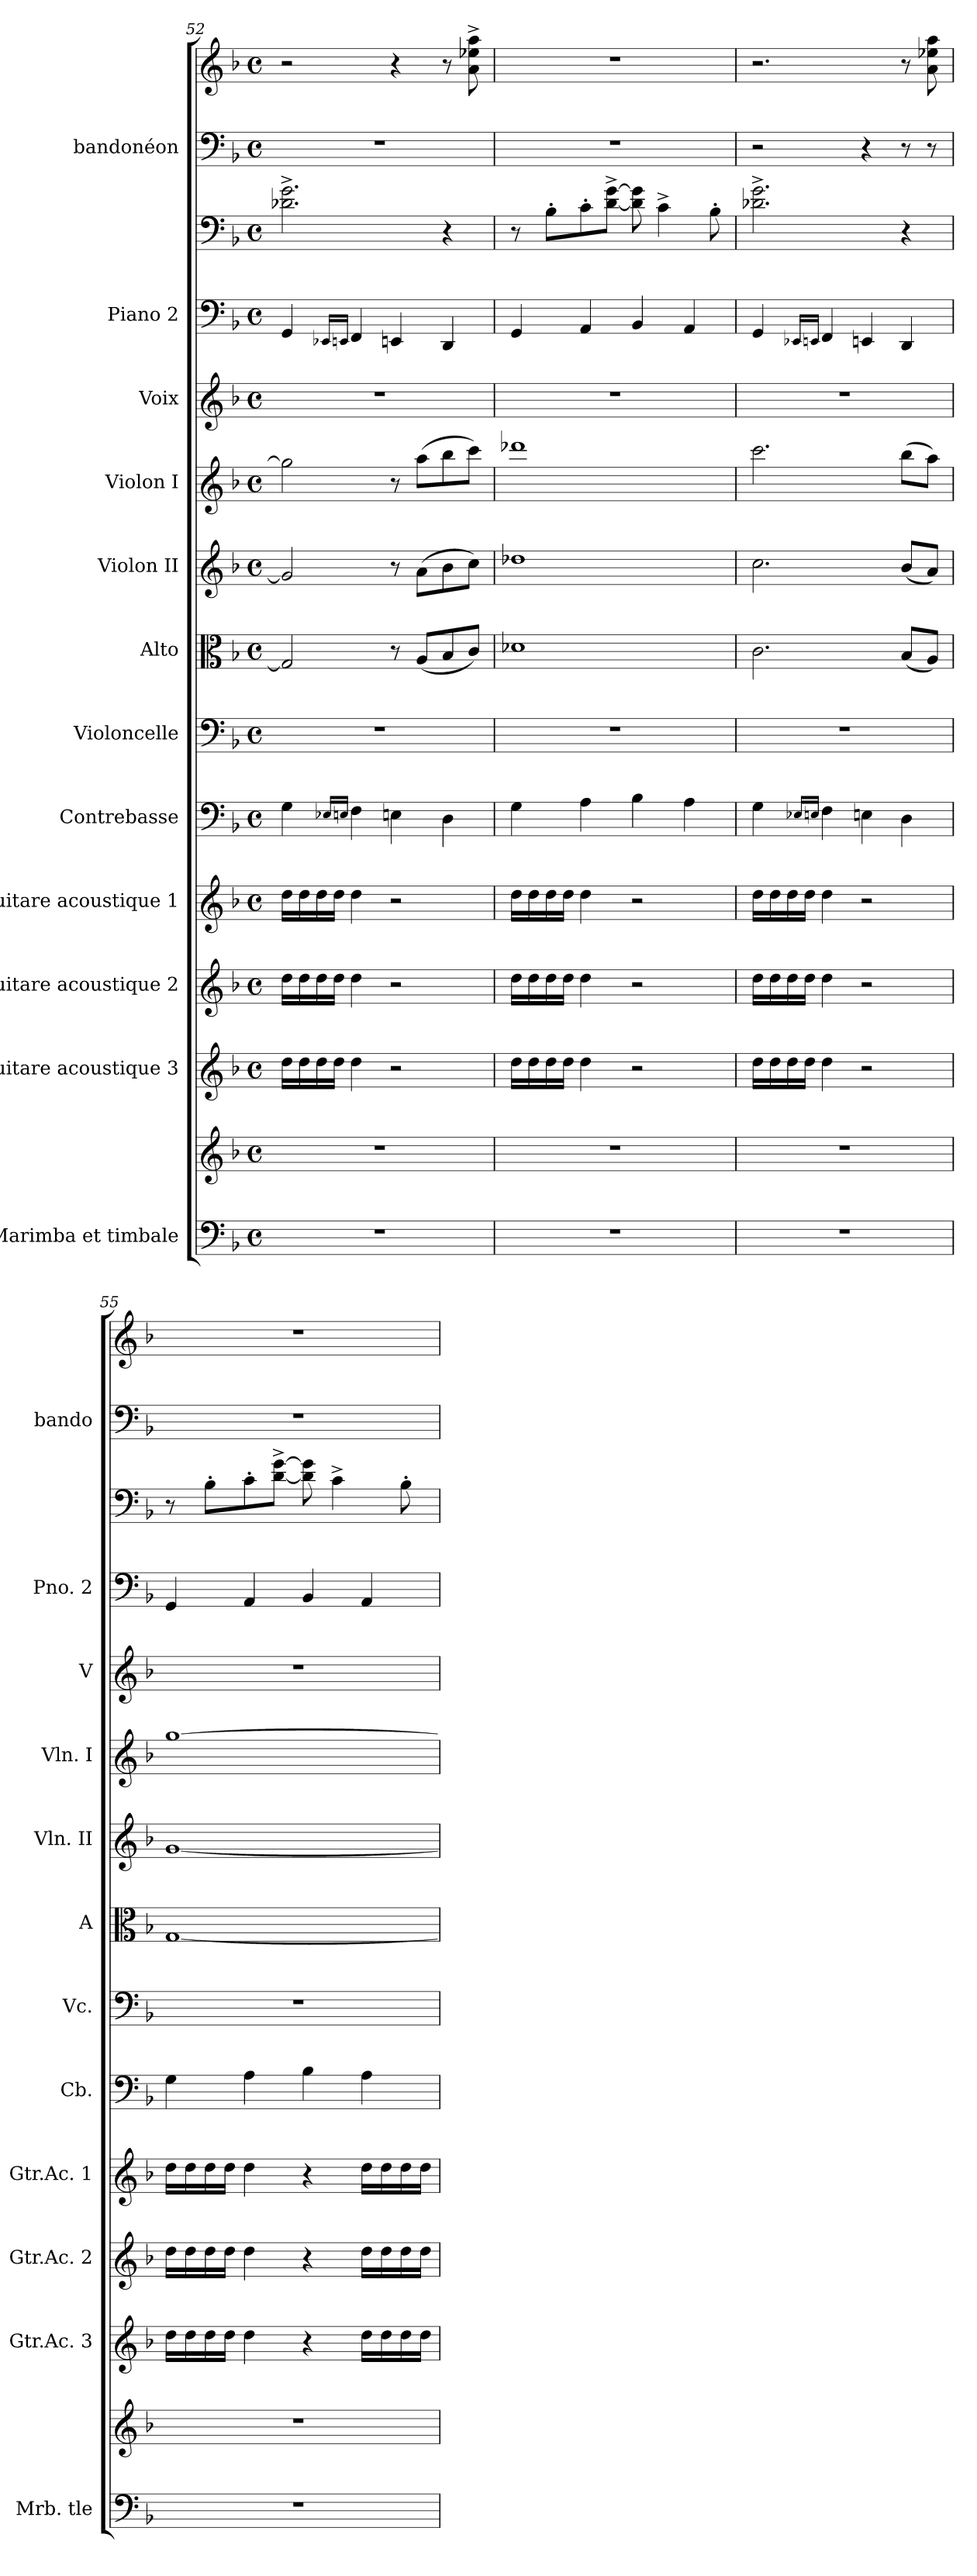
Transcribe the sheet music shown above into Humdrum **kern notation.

**kern	**kern	**kern	**kern	**kern	**kern	**kern	**kern	**kern	**kern	**kern	**kern	**kern	**kern	**kern
*part12	*part12	*part11	*part10	*part9	*part8	*part7	*part6	*part5	*part4	*part3	*part2	*part2	*part1	*part1
*staff15	*staff14	*staff13	*staff12	*staff11	*staff10	*staff9	*staff8	*staff7	*staff6	*staff5	*staff4	*staff3	*staff2	*staff1
*I"Marimba et timbale	*	*I"Guitare acoustique 3	*I"Guitare acoustique 2	*I"Guitare acoustique 1	*I"Contrebasse	*I"Violoncelle	*I"Alto	*I"Violon II	*I"Violon I	*I"Voix	*I"Piano 2	*	*I"bandonéon	*
*I'Mrb. tle	*	*I'Gtr.Ac. 3	*I'Gtr.Ac. 2	*I'Gtr.Ac. 1	*I'Cb.	*I'Vc.	*I'A	*I'Vln. II	*I'Vln. I	*I'V	*I'Pno. 2	*	*I'bando	*
*clefF4	*clefG2	*clefG2	*clefG2	*clefG2	*clefF4	*clefF4	*clefC3	*clefG2	*clefG2	*clefG2	*clefF4	*clefF4	*clefF4	*clefG2
*	*	*ITrd7c12	*ITrd7c12	*ITrd7c12	*ITrd7c12	*	*	*	*	*	*	*	*	*
*k[b-]	*k[b-]	*k[b-]	*k[b-]	*k[b-]	*k[b-]	*k[b-]	*k[b-]	*k[b-]	*k[b-]	*k[b-]	*k[b-]	*k[b-]	*k[b-]	*k[b-]
*d:	*d:	*d:	*d:	*d:	*d:	*d:	*d:	*d:	*d:	*d:	*d:	*d:	*d:	*d:
*M4/4	*M4/4	*M4/4	*M4/4	*M4/4	*M4/4	*M4/4	*M4/4	*M4/4	*M4/4	*M4/4	*M4/4	*M4/4	*M4/4	*M4/4
*met(c)	*met(c)	*met(c)	*met(c)	*met(c)	*met(c)	*met(c)	*met(c)	*met(c)	*met(c)	*met(c)	*met(c)	*met(c)	*met(c)	*met(c)
=52	=52	=52	=52	=52	=52	=52	=52	=52	=52	=52	=52	=52	=52	=52
1r	1r	16d\LL	16d\LL	16d\LL	4GG\	1r	2G/]	2g/]	2gg\]	1r	4GG/	2.d-X\^> 2.g\^>	1r	2r
.	.	16d\	16d\	16d\	.	.	.	.	.	.	.	.	.	.
.	.	16d\	16d\	16d\	.	.	.	.	.	.	.	.	.	.
.	.	16d\JJ	16d\JJ	16d\JJ	.	.	.	.	.	.	.	.	.	.
.	.	.	.	.	16qEE-X/LL	.	.	.	.	.	16qEE-X/LL	.	.	.
.	.	.	.	.	16qEEn/JJ	.	.	.	.	.	16qEEn/JJ	.	.	.
.	.	4d\	4d\	4d\	4FF\	.	.	.	.	.	4FF/	.	.	.
.	.	2r	2r	2r	4EE\	.	8r	8r	8r	.	4EE/	.	.	4r
.	.	.	.	.	.	.	(<8A/L	(>8a\L	(>8aa\L	.	.	.	.	.
.	.	.	.	.	4DD\	.	8B-/	8b-\	8bb-\	.	4DD/	4r	.	8r
.	.	.	.	.	.	.	8c/J)	8cc\J)	8ccc\J)	.	.	.	.	8a\^> 8ee-X\^> 8aa\^>
!!LO:PB:g=z
=53	=53	=53	=53	=53	=53	=53	=53	=53	=53	=53	=53	=53	=53	=53
1r	1r	16d\LL	16d\LL	16d\LL	4GG\	1r	1d-X	1dd-X	1ddd-X	1r	4GG/	8r	1r	1r
.	.	16d\	16d\	16d\	.	.	.	.	.	.	.	.	.	.
.	.	16d\	16d\	16d\	.	.	.	.	.	.	.	8B-'>\L	.	.
.	.	16d\JJ	16d\JJ	16d\JJ	.	.	.	.	.	.	.	.	.	.
.	.	4d\	4d\	4d\	4AA\	.	.	.	.	.	4AA/	8c'>\	.	.
.	.	.	.	.	.	.	.	.	.	.	.	[8d\^> [8g\^>J	.	.
.	.	2r	2r	2r	4BB-\	.	.	.	.	.	4BB-/	8d\] 8g\]	.	.
.	.	.	.	.	.	.	.	.	.	.	.	4c^>\	.	.
.	.	.	.	.	4AA\	.	.	.	.	.	4AA/	.	.	.
.	.	.	.	.	.	.	.	.	.	.	.	8B-'>\	.	.
=54	=54	=54	=54	=54	=54	=54	=54	=54	=54	=54	=54	=54	=54	=54
1r	1r	16d\LL	16d\LL	16d\LL	4GG\	1r	2.c\	2.cc\	2.ccc\	1r	4GG/	2.d-X\^> 2.g\^>	2r	2.r
.	.	16d\	16d\	16d\	.	.	.	.	.	.	.	.	.	.
.	.	16d\	16d\	16d\	.	.	.	.	.	.	.	.	.	.
.	.	16d\JJ	16d\JJ	16d\JJ	.	.	.	.	.	.	.	.	.	.
.	.	.	.	.	16qEE-X/LL	.	.	.	.	.	16qEE-X/LL	.	.	.
.	.	.	.	.	16qEEn/JJ	.	.	.	.	.	16qEEn/JJ	.	.	.
.	.	4d\	4d\	4d\	4FF\	.	.	.	.	.	4FF/	.	.	.
.	.	2r	2r	2r	4EE\	.	.	.	.	.	4EE/	.	4r	.
.	.	.	.	.	4DD\	.	(<8B-/L	(<8b-/L	(>8bb-\L	.	4DD/	4r	8r	8r
.	.	.	.	.	.	.	8A/J)	8a/J)	8aa\J)	.	.	.	8r	8a\ 8ee-X\ 8aa\
=55	=55	=55	=55	=55	=55	=55	=55	=55	=55	=55	=55	=55	=55	=55
1r	1r	16d\LL	16d\LL	16d\LL	4GG\	1r	[1G	[1g	[1gg	1r	4GG/	8r	1r	1r
.	.	16d\	16d\	16d\	.	.	.	.	.	.	.	.	.	.
.	.	16d\	16d\	16d\	.	.	.	.	.	.	.	8B-'>\L	.	.
.	.	16d\JJ	16d\JJ	16d\JJ	.	.	.	.	.	.	.	.	.	.
.	.	4d\	4d\	4d\	4AA\	.	.	.	.	.	4AA/	8c'>\	.	.
.	.	.	.	.	.	.	.	.	.	.	.	[8d\^> [8g\^>J	.	.
.	.	4r	4r	4r	4BB-\	.	.	.	.	.	4BB-/	8d\] 8g\]	.	.
.	.	.	.	.	.	.	.	.	.	.	.	4c^>\	.	.
.	.	16d\LL	16d\LL	16d\LL	4AA\	.	.	.	.	.	4AA/	.	.	.
.	.	16d\	16d\	16d\	.	.	.	.	.	.	.	.	.	.
.	.	16d\	16d\	16d\	.	.	.	.	.	.	.	8B-'>\	.	.
.	.	16d\JJ	16d\JJ	16d\JJ	.	.	.	.	.	.	.	.	.	.
=	=	=	=	=	=	=	=	=	=	=	=	=	=	=
*-	*-	*-	*-	*-	*-	*-	*-	*-	*-	*-	*-	*-	*-	*-
